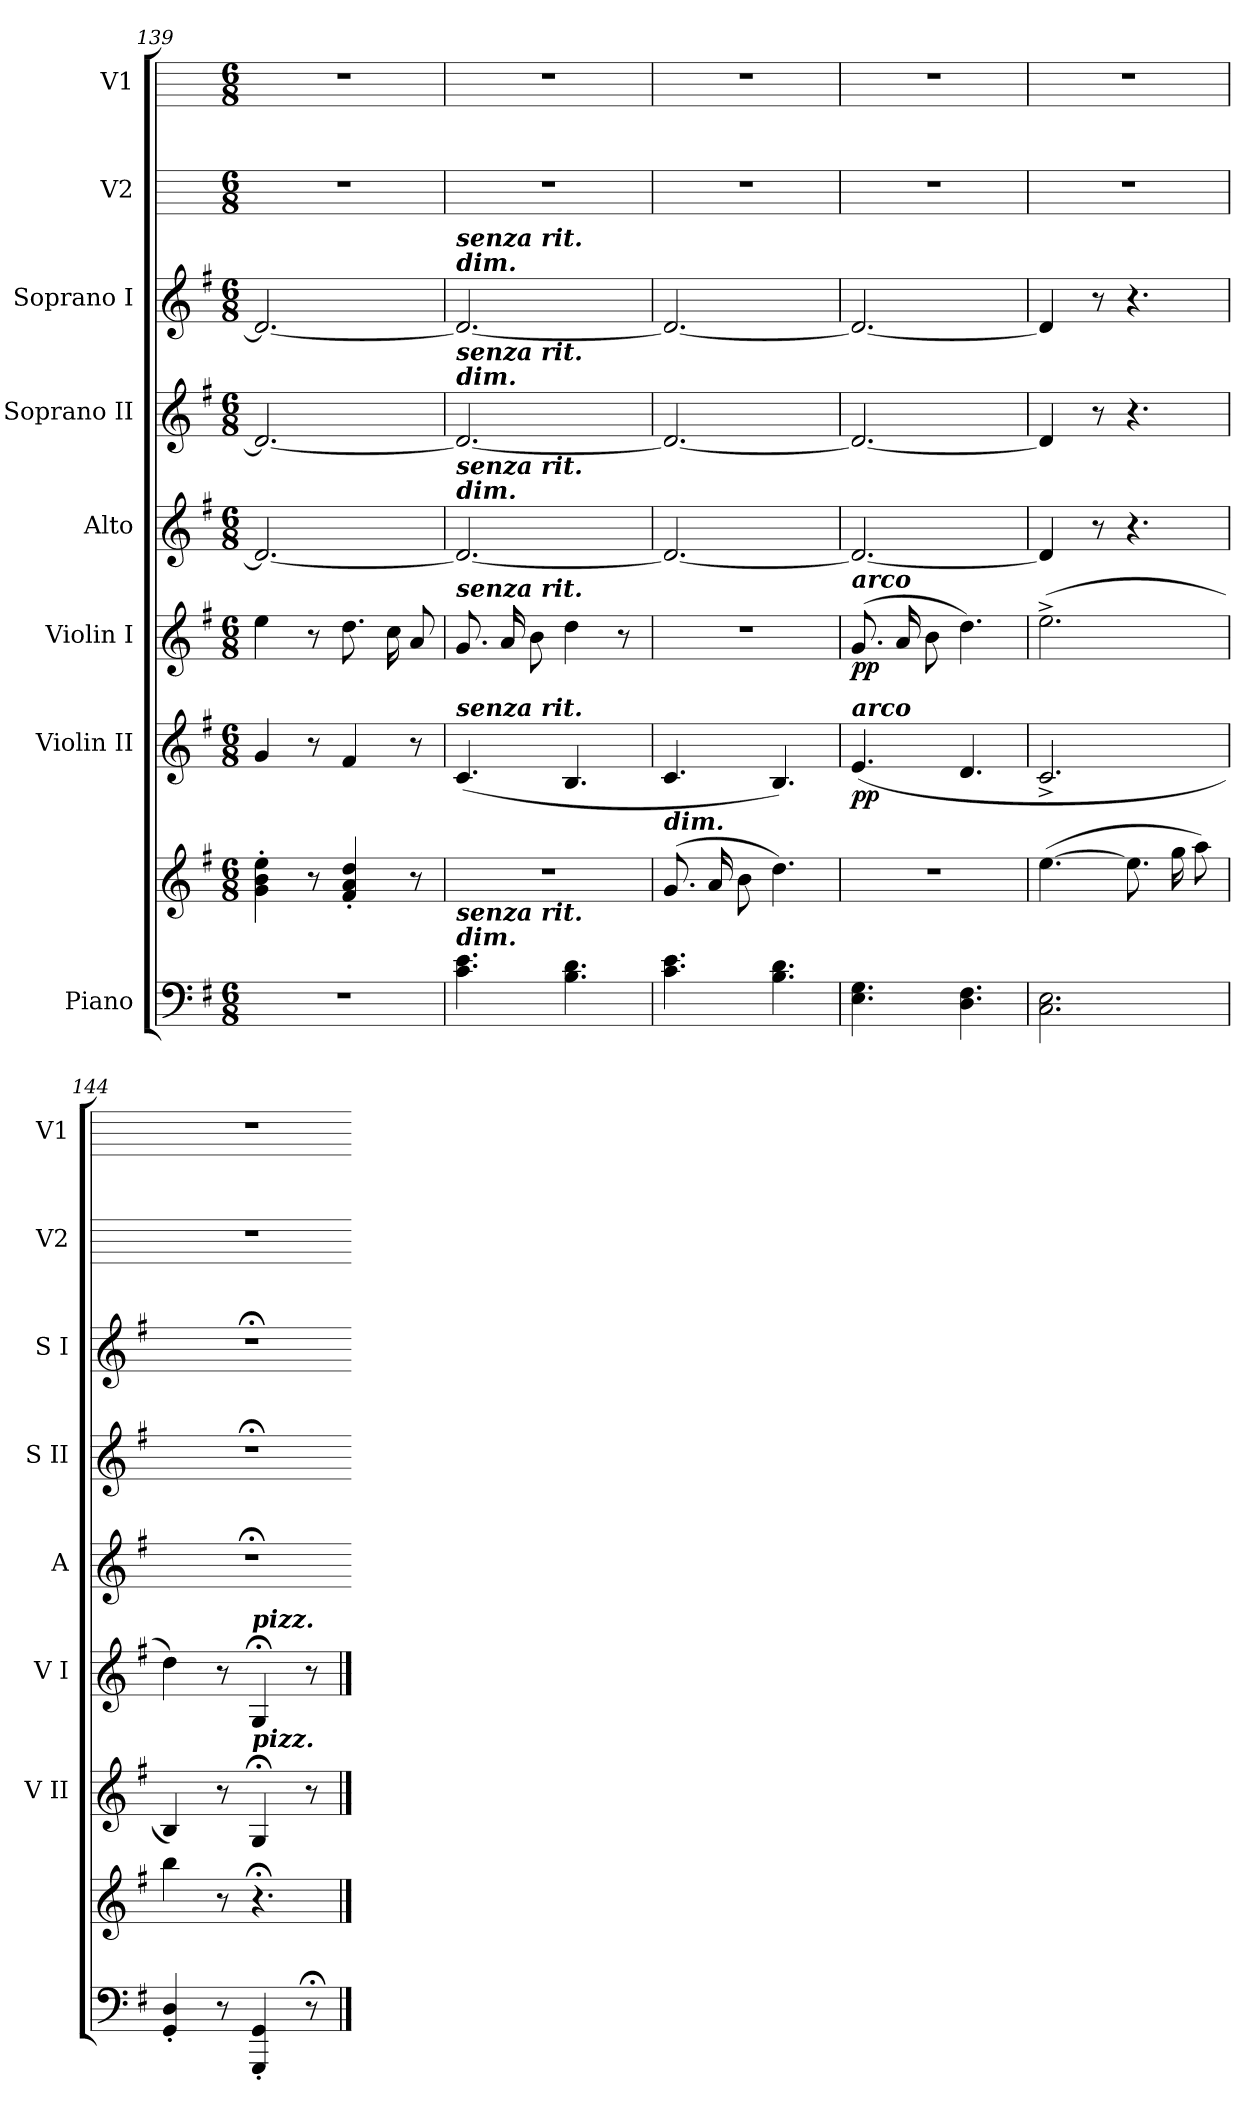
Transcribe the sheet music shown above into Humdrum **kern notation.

**kern	**kern	**kern	**dynam	**kern	**dynam	**kern	**kern	**kern	**kern	**kern
*part8	*part8	*part7	*part7	*part6	*part6	*part5	*part4	*part3	*part2	*part1
*staff9	*staff8	*staff7	*staff7	*staff6	*staff6	*staff5	*staff4	*staff3	*staff2	*staff1
*I"Piano	*	*I"Violin II	*	*I"Violin I	*	*I"Alto	*I"Soprano II	*I"Soprano I	*I"V2	*I"V1
*	*	*I'V II	*	*I'V I	*	*I'A	*I'S II	*I'S I	*I'V2	*I'V1
*clefF4	*clefG2	*clefG2	*	*clefG2	*	*clefG2	*clefG2	*clefG2	*	*
*k[f#]	*k[f#]	*k[f#]	*	*k[f#]	*	*k[f#]	*k[f#]	*k[f#]	*	*
*G:	*G:	*G:	*	*G:	*	*G:	*G:	*G:	*	*
*M6/8	*M6/8	*M6/8	*	*M6/8	*	*M6/8	*M6/8	*M6/8	*M6/8	*M6/8
=139	=139	=139	=139	=139	=139	=139	=139	=139	=139	=139
!LO:N:vis=1	!	!	!	!	!	!	!	!	!	!
2.r	4g' 4b' 4ee'	4g	.	4ee	.	2.d_	2.d_	2.d_	2.r	2.r
.	8r	8r	.	8r	.	.	.	.	.	.
.	4f#' 4a' 4dd'	4f#	.	8.ddL	.	.	.	.	.	.
.	.	.	.	16ccL	.	.	.	.	.	.
.	8r	8r	.	8aJ	.	.	.	.	.	.
=140	=140	=140	=140	=140	=140	=140	=140	=140	=140	=140
!	!	!	!	!	!	!	!	!LO:TX:a:Bi:t=dim.	!	!
!	!	!	!	!	!	!	!	!LO:TX:a:Bi:t=senza rit.	!	!
!	!	!	!	!	!	!	!LO:TX:a:Bi:t=dim.	!	!	!
!	!	!	!	!	!	!	!LO:TX:a:Bi:t=senza rit.	!	!	!
!	!	!	!	!	!	!LO:TX:a:Bi:t=dim.	!	!	!	!
!	!	!	!	!	!	!LO:TX:a:Bi:t=senza rit.	!	!	!	!
!	!	!	!	!LO:TX:a:Bi:t=senza rit.	!	!	!	!	!	!
!	!	!LO:TX:a:Bi:t=senza rit.	!	!	!	!	!	!	!	!
!LO:TX:a:Bi:t=dim.	!	!	!	!	!	!	!	!	!	!
!LO:TX:a:Bi:t=senza rit.	!	!	!	!	!	!	!	!	!	!
!	!LO:N:vis=1	!	!	!	!	!	!	!	!	!
4.c 4.e	2.r	(<4.c	.	8.gL	.	2.d_	2.d_	2.d_	2.r	2.r
.	.	.	.	16aL	.	.	.	.	.	.
.	.	.	.	8bJ	.	.	.	.	.	.
4.B 4.d	.	4.B	.	4dd	.	.	.	.	.	.
.	.	.	.	8r	.	.	.	.	.	.
=141	=141	=141	=141	=141	=141	=141	=141	=141	=141	=141
!	!LO:TX:a:Bi:t=dim.	!	!	!	!	!	!	!	!	!
!	!	!	!	!LO:N:vis=1	!	!	!	!	!	!
4.c 4.e	(<8.gL	4.c	.	2.r	.	2.d_	2.d_	2.d_	2.r	2.r
.	16aL	.	.	.	.	.	.	.	.	.
.	8bJ	.	.	.	.	.	.	.	.	.
4.B 4.d	4.dd)	4.B)	.	.	.	.	.	.	.	.
=142	=142	=142	=142	=142	=142	=142	=142	=142	=142	=142
!	!	!	!	!LO:TX:a:Bi:t=arco	!	!	!	!	!	!
!	!	!LO:TX:a:Bi:t=arco	!	!	!	!	!	!	!	!
!	!LO:N:vis=1	!	!LO:DY:b	!	!LO:DY:b	!	!	!	!	!
4.E 4.G	2.r	(<4.e	pp	(<8.gL	pp	2.d_	2.d_	2.d_	2.r	2.r
.	.	.	.	16aL	.	.	.	.	.	.
.	.	.	.	8bJ	.	.	.	.	.	.
4.D 4.F#	.	4.d	.	4.dd)	.	.	.	.	.	.
=143	=143	=143	=143	=143	=143	=143	=143	=143	=143	=143
2.C 2.E	(>[4.ee	2.c^	.	(>2.ee^	.	4d]	4d]	4d]	2.r	2.r
.	.	.	.	.	.	8r	8r	8r	.	.
.	8.eeL]	.	.	.	.	4.r	4.r	4.r	.	.
.	16ggL	.	.	.	.	.	.	.	.	.
.	8aaJ)	.	.	.	.	.	.	.	.	.
=144	=144	=144	=144	=144	=144	=144	=144	=144	=144	=144
!	!	!	!	!	!	!LO:N:vis=1	!LO:N:vis=1	!LO:N:vis=1	!	!
4GG' 4D'	4bb	4B)	.	4dd)	.	2.r;<	2.r;<	2.r;<	2.r	2.r
8r	8r	8r	.	8r	.	.	.	.	.	.
!	!	!	!	!LO:TX:a:Bi:t=pizz.	!	!	!	!	!	!
!	!	!LO:TX:a:Bi:t=pizz.	!	!	!	!	!	!	!	!
4GGG' 4GG'	4.r;<	4G;<	.	4G;<	.	.	.	.	.	.
8r;	.	8r	.	8r	.	.	.	.	.	.
==	==	==	=	==	=	==	==	==	=	=
*-	*-	*-	*-	*-	*-	*-	*-	*-	*-	*-
